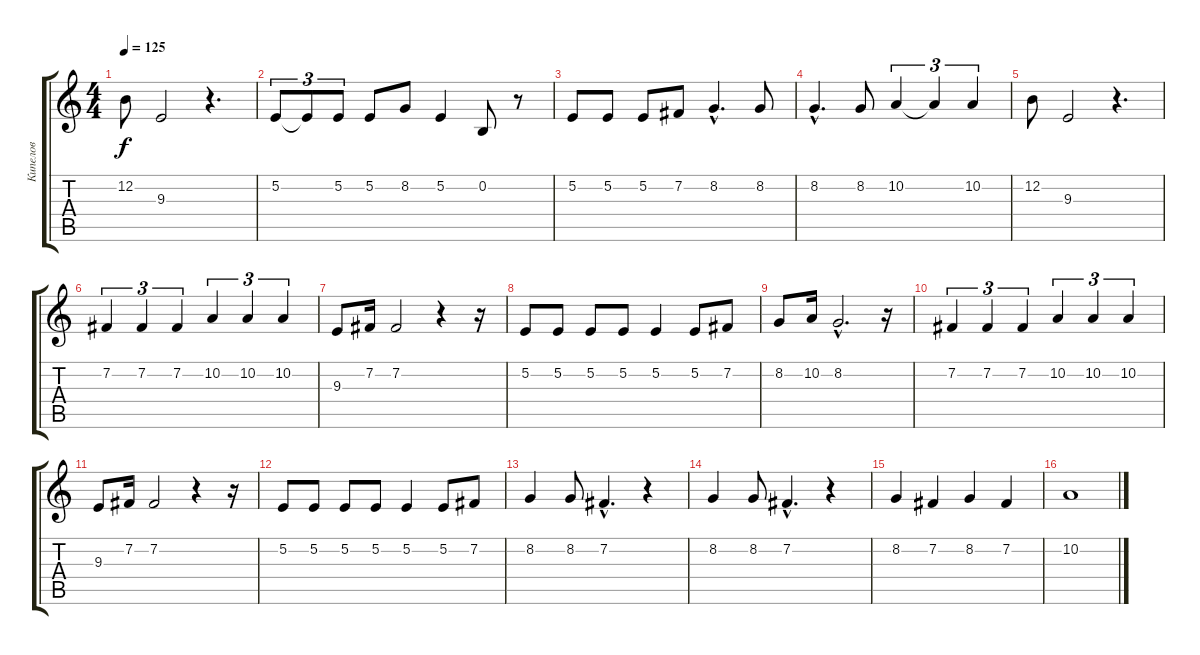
\track ("Кипелов" "Кипелов") {instrument violin}
\staff {score tabs}
\tuning (E4 B3 G3 D3 A2 E2) {hide}
\ts (4 4)
\tempo 125
\clef g2
\ks c
12.2.8{dy f} 9.3.2 r.4{d} |
5.2.8{tu (3 2)} 5.2{t}.8{tu (3 2)} 5.2.8{tu (3 2)} 5.2.8 8.2.8 5.2.4 0.2.8 r.8 |
5.2.8 5.2.8 5.2.8 7.2.8 8.2{hac}.4{d} 8.2.8 |
8.2{hac}.4{d} 8.2.8 10.2.4{tu (3 2)} 10.2{t}.4{tu (3 2)} 10.2.4{tu (3 2)} |
12.2.8 9.3.2 r.4{d} |
7.2.4{tu (3 2)} 7.2.4{tu (3 2)} 7.2.4{tu (3 2)} 10.2.4{tu (3 2)} 10.2.4{tu (3 2)} 10.2.4{tu (3 2)} |
9.3.8 7.2.16 7.2.2 r.4 r.16 |
5.2.8 5.2.8 5.2.8 5.2.8 5.2.4 5.2.8 7.2.8 |
8.2.8 10.2.16 8.2{hac}.2{d} r.16 |
7.2.4{tu (3 2)} 7.2.4{tu (3 2)} 7.2.4{tu (3 2)} 10.2.4{tu (3 2)} 10.2.4{tu (3 2)} 10.2.4{tu (3 2)} |
9.3.8 7.2.16 7.2.2 r.4 r.16 |
5.2.8 5.2.8 5.2.8 5.2.8 5.2.4 5.2.8 7.2.8 |
8.2.4 8.2.8 7.2{hac}.4{d} r.4 |
8.2.4 8.2.8 7.2{hac}.4{d} r.4 |
8.2.4 7.2.4 8.2.4 7.2.4 |
10.2.1
